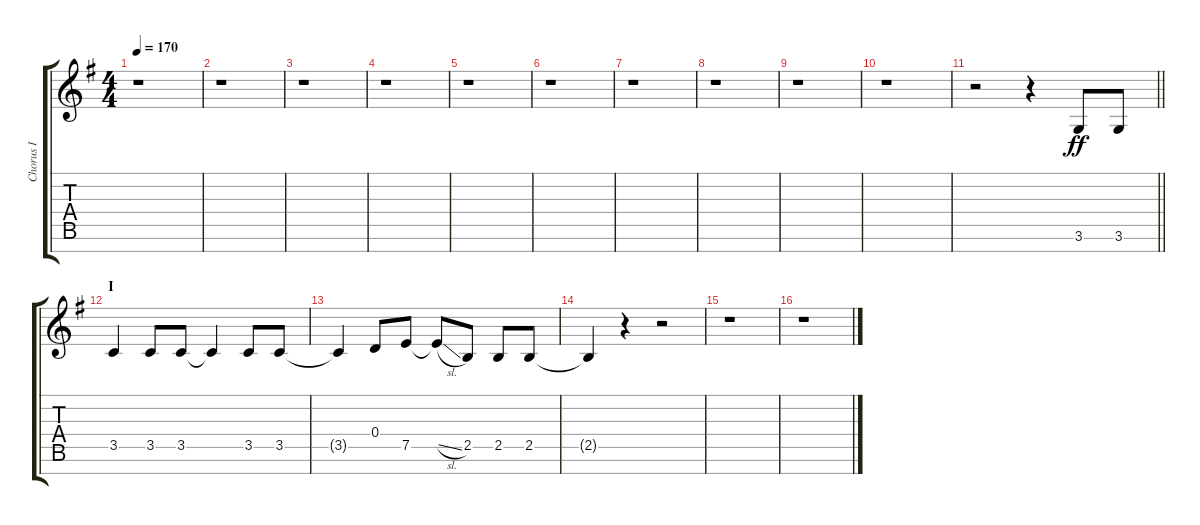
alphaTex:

\track ("Chorus I" "Chorus I") {instrument voiceoohs}
\staff {score tabs}
\tuning (E5 B4 G4 D4 A3 E3 B2) {hide}
\ts (4 4)
\tempo 170
\clef g2
\ks g
r.1{dy ff} |
r.1 |
r.1 |
r.1 |
r.1 |
r.1 |
r.1 |
r.1 |
r.1 |
r.1 |
\barLineRight lightlight
r.2 r.4 3.6.8 3.6.8 |
\section ("" "I")
3.5.4 3.5.8 3.5.8 3.5{t}.4 3.5.8 3.5.8 |
3.5{t}.4 0.4.8 7.5.8 7.5{sl t}.8 2.5.8 2.5.8 2.5.8 |
2.5{t}.4 r.4 r.2 |
r.1 |
r.1
